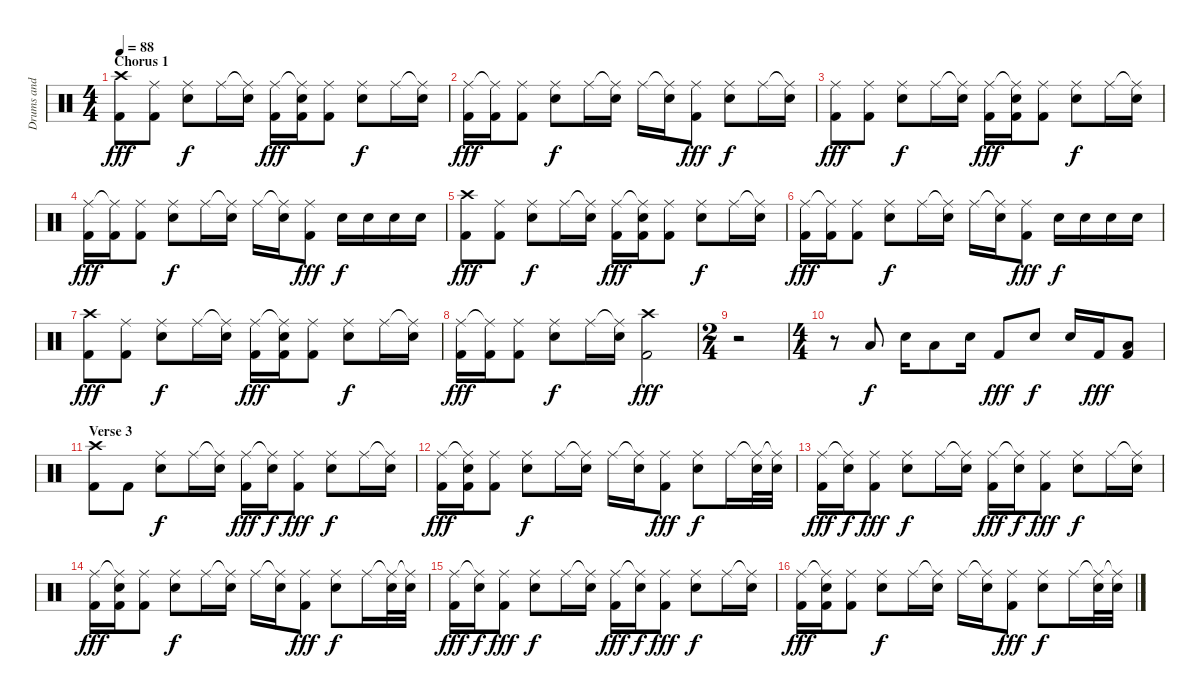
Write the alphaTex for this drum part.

\track ("Drums and Percussion" "Drums and ") {instrument percussion}
\staff {score}
\articulation defaults
\ts (4 4)
\section ("" "Chorus 1")
\tempo 88
\clef neutral
\ks c
("Crash high (hit)" "Kick (hit) 2").8{dy fff} ("Ride (middle)" "Kick (hit) 2").8 ("Ride (middle)" "Snare (hit) 2").8{dy f} "Ride (middle)".16 ("Ride (middle)"{t} "Snare (hit) 2").16 ("Ride (middle)" "Kick (hit) 2").16{dy fff} ("Ride (middle)"{t} "Snare (hit) 2" "Kick (hit) 2").16 ("Ride (middle)" "Kick (hit) 2").8 ("Ride (middle)" "Snare (hit) 2").8{dy f} "Ride (middle)".16 ("Ride (middle)"{t} "Snare (hit) 2").16 |
("Ride (middle)" "Kick (hit) 2").16{dy fff} ("Ride (middle)"{t} "Kick (hit) 2").16 ("Ride (middle)" "Kick (hit) 2").8 ("Ride (middle)" "Snare (hit) 2").8{dy f} "Ride (middle)".16 ("Ride (middle)"{t} "Snare (hit) 2").16 "Ride (middle)".16 ("Ride (middle)"{t} "Snare (hit) 2").16 ("Ride (middle)" "Kick (hit) 2").8{dy fff} ("Ride (middle)" "Snare (hit) 2").8{dy f} "Ride (middle)".16 ("Ride (middle)"{t} "Snare (hit) 2").16 |
("Ride (middle)" "Kick (hit) 2").8{dy fff} ("Ride (middle)" "Kick (hit) 2").8 ("Ride (middle)" "Snare (hit) 2").8{dy f} "Ride (middle)".16 ("Ride (middle)"{t} "Snare (hit) 2").16 ("Ride (middle)" "Kick (hit) 2").16{dy fff} ("Ride (middle)"{t} "Snare (hit) 2" "Kick (hit) 2").16 ("Ride (middle)" "Kick (hit) 2").8 ("Ride (middle)" "Snare (hit) 2").8{dy f} "Ride (middle)".16 ("Ride (middle)"{t} "Snare (hit) 2").16 |
("Ride (middle)" "Kick (hit) 2").16{dy fff} ("Ride (middle)"{t} "Kick (hit) 2").16 ("Ride (middle)" "Kick (hit) 2").8 ("Ride (middle)" "Snare (hit) 2").8{dy f} "Ride (middle)".16 ("Ride (middle)"{t} "Snare (hit) 2").16 "Ride (middle)".16 ("Ride (middle)"{t} "Snare (hit) 2").16 ("Ride (middle)" "Kick (hit) 2").8{dy fff} "Snare (hit) 2".16{dy f} "Snare (hit) 2".16 "Snare (hit) 2".16 "Snare (hit) 2".16 |
("Crash high (hit)" "Kick (hit) 2").8{dy fff} ("Ride (middle)" "Kick (hit) 2").8 ("Ride (middle)" "Snare (hit) 2").8{dy f} "Ride (middle)".16 ("Ride (middle)"{t} "Snare (hit) 2").16 ("Ride (middle)" "Kick (hit) 2").16{dy fff} ("Ride (middle)"{t} "Snare (hit) 2" "Kick (hit) 2").16 ("Ride (middle)" "Kick (hit) 2").8 ("Ride (middle)" "Snare (hit) 2").8{dy f} "Ride (middle)".16 ("Ride (middle)"{t} "Snare (hit) 2").16 |
("Ride (middle)" "Kick (hit) 2").16{dy fff} ("Ride (middle)"{t} "Kick (hit) 2").16 ("Ride (middle)" "Kick (hit) 2").8 ("Ride (middle)" "Snare (hit) 2").8{dy f} "Ride (middle)".16 ("Ride (middle)"{t} "Snare (hit) 2").16 "Ride (middle)".16 ("Ride (middle)"{t} "Snare (hit) 2").16 ("Ride (middle)" "Kick (hit) 2").8{dy fff} "Snare (hit) 2".16{dy f} "Snare (hit) 2".16 "Snare (hit) 2".16 "Snare (hit) 2".16 |
("Crash high (hit)" "Kick (hit) 2").8{dy fff} ("Ride (middle)" "Kick (hit) 2").8 ("Ride (middle)" "Snare (hit) 2").8{dy f} "Ride (middle)".16 ("Ride (middle)"{t} "Snare (hit) 2").16 ("Ride (middle)" "Kick (hit) 2").16{dy fff} ("Ride (middle)"{t} "Snare (hit) 2" "Kick (hit) 2").16 ("Ride (middle)" "Kick (hit) 2").8 ("Ride (middle)" "Snare (hit) 2").8{dy f} "Ride (middle)".16 ("Ride (middle)"{t} "Snare (hit) 2").16 |
("Ride (middle)" "Kick (hit) 2").16{dy fff} ("Ride (middle)"{t} "Kick (hit) 2").16 ("Ride (middle)" "Kick (hit) 2").8 ("Ride (middle)" "Snare (hit) 2").8{dy f} "Ride (middle)".16 ("Ride (middle)"{t} "Snare (hit) 2").16 ("Crash high (hit)" "Kick (hit) 2").2{dy fff} |
\ts (2 4)
r.2 |
\ts (4 4)
r.8 "Low Tom (hit)".8{dy f} "Snare (hit) 2".16 "Low Tom (hit)".8 "Snare (hit) 2".16 "Kick (hit) 2".8{dy fff} "Snare (hit) 2".8{dy f} "Snare (hit) 2".16 "Kick (hit) 2".16{dy fff} ("Low Tom (hit)" "Kick (hit) 2").8 |
\section ("" "Verse 3")
("Crash high (hit)" "Kick (hit) 2").8 "Kick (hit) 2".8 ("Ride (middle)" "Snare (hit) 2").8{dy f} "Ride (middle)".16 ("Ride (middle)"{t} "Snare (hit) 2").16 ("Ride (middle)" "Kick (hit) 2").16{dy fff} ("Ride (middle)"{t} "Snare (hit) 2").16{dy f} ("Ride (middle)" "Kick (hit) 2").8{dy fff} ("Ride (middle)" "Snare (hit) 2").8{dy f} "Ride (middle)".16 ("Ride (middle)"{t} "Snare (hit) 2").16 |
("Ride (middle)" "Kick (hit) 2").16{dy fff} ("Ride (middle)"{t} "Snare (hit) 2" "Kick (hit) 2").16 ("Ride (middle)" "Kick (hit) 2").8 ("Ride (middle)" "Snare (hit) 2").8{dy f} "Ride (middle)".16 ("Ride (middle)"{t} "Snare (hit) 2").16 "Ride (middle)".16 ("Ride (middle)"{t} "Snare (hit) 2").16 ("Ride (middle)" "Kick (hit) 2").8{dy fff} ("Ride (middle)" "Snare (hit) 2").8{dy f} "Ride (middle)".16 ("Ride (middle)"{t} "Snare (hit) 2").32 ("Ride (middle)"{t} "Snare (hit) 2").32 |
("Ride (middle)" "Kick (hit) 2").16{dy fff} ("Ride (middle)"{t} "Snare (hit) 2").16{dy f} ("Ride (middle)" "Kick (hit) 2").8{dy fff} ("Ride (middle)" "Snare (hit) 2").8{dy f} "Ride (middle)".16 ("Ride (middle)"{t} "Snare (hit) 2").16 ("Ride (middle)" "Kick (hit) 2").16{dy fff} ("Ride (middle)"{t} "Snare (hit) 2").16{dy f} ("Ride (middle)" "Kick (hit) 2").8{dy fff} ("Ride (middle)" "Snare (hit) 2").8{dy f} "Ride (middle)".16 ("Ride (middle)"{t} "Snare (hit) 2").16 |
("Ride (middle)" "Kick (hit) 2").16{dy fff} ("Ride (middle)"{t} "Snare (hit) 2" "Kick (hit) 2").16 ("Ride (middle)" "Kick (hit) 2").8 ("Ride (middle)" "Snare (hit) 2").8{dy f} "Ride (middle)".16 ("Ride (middle)"{t} "Snare (hit) 2").16 "Ride (middle)".16 ("Ride (middle)"{t} "Snare (hit) 2").16 ("Ride (middle)" "Kick (hit) 2").8{dy fff} ("Ride (middle)" "Snare (hit) 2").8{dy f} "Ride (middle)".16 ("Ride (middle)"{t} "Snare (hit) 2").32 ("Ride (middle)"{t} "Snare (hit) 2").32 |
("Ride (middle)" "Kick (hit) 2").16{dy fff} ("Ride (middle)"{t} "Snare (hit) 2").16{dy f} ("Ride (middle)" "Kick (hit) 2").8{dy fff} ("Ride (middle)" "Snare (hit) 2").8{dy f} "Ride (middle)".16 ("Ride (middle)"{t} "Snare (hit) 2").16 ("Ride (middle)" "Kick (hit) 2").16{dy fff} ("Ride (middle)"{t} "Snare (hit) 2").16{dy f} ("Ride (middle)" "Kick (hit) 2").8{dy fff} ("Ride (middle)" "Snare (hit) 2").8{dy f} "Ride (middle)".16 ("Ride (middle)"{t} "Snare (hit) 2").16 |
("Ride (middle)" "Kick (hit) 2").16{dy fff} ("Ride (middle)"{t} "Snare (hit) 2" "Kick (hit) 2").16 ("Ride (middle)" "Kick (hit) 2").8 ("Ride (middle)" "Snare (hit) 2").8{dy f} "Ride (middle)".16 ("Ride (middle)"{t} "Snare (hit) 2").16 "Ride (middle)".16 ("Ride (middle)"{t} "Snare (hit) 2").16 ("Ride (middle)" "Kick (hit) 2").8{dy fff} ("Ride (middle)" "Snare (hit) 2").8{dy f} "Ride (middle)".16 ("Ride (middle)"{t} "Snare (hit) 2").32 ("Ride (middle)"{t} "Snare (hit) 2").32
